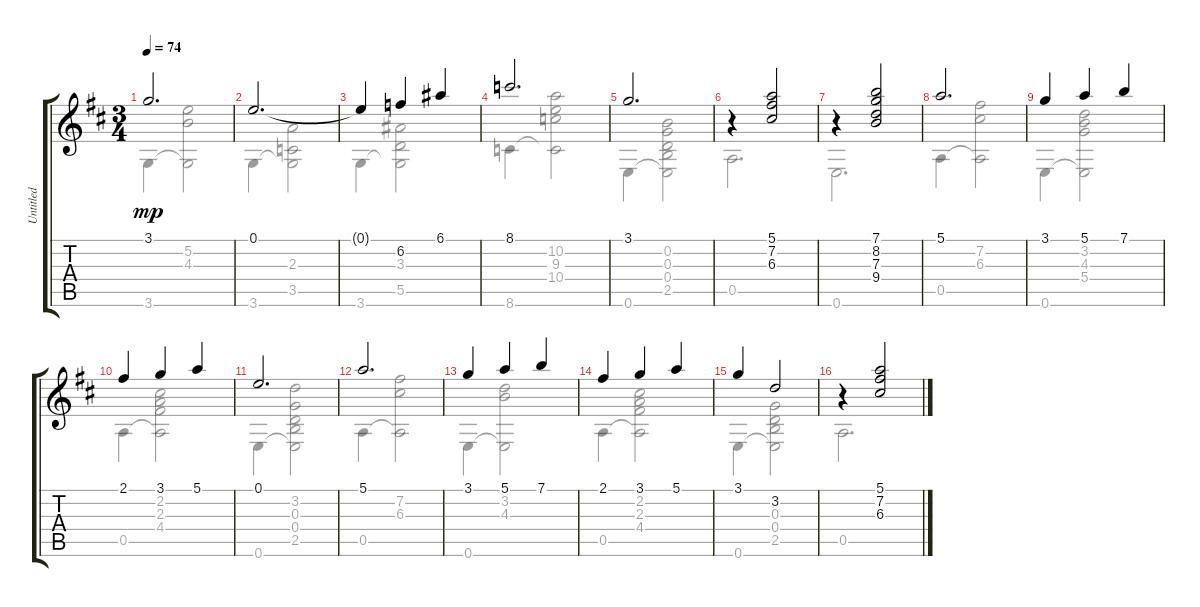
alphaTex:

\track ("Untitled" "Untitled") {instrument acousticguitarnylon}
\staff {score tabs}
\tuning (E4 B3 G3 D3 A2 E2) {hide}
\voice
\ts (3 4)
\tempo 74
\clef g2
\ks d
3.1.2{d dy mp} |
0.1.2{d} |
0.1{t}.4 6.2.4 6.1.4 |
8.1.2{d} |
3.1.2{d} |
r.4 (5.1 7.2 6.3).2 |
r.4 (7.1 8.2 7.3 9.4).2 |
5.1.2{d} |
3.1.4 5.1.4 7.1.4 |
2.1.4 3.1.4 5.1.4 |
0.1.2{d} |
5.1.2{d} |
3.1.4 5.1.4 7.1.4 |
2.1.4 3.1.4 5.1.4 |
3.1.4 3.2.2 |
r.4 (5.1 7.2 6.3).2
\voice
\clef g2
\ottava regular
\simile none
\ks d
3.6.4{dy mp} (5.2 4.3 3.6{t}).2 |
3.6.4 (2.3 3.5 3.6{t}).2 |
3.6.4 (3.3 5.5 3.6{t}).2 |
8.6.4 (10.2 9.3 10.4 8.6{t}).2 |
0.6.4 (0.2 0.3 0.4 2.5 0.6{t}).2 |
0.5.2{d} |
0.6.2{d} |
0.5.4 (7.2 6.3 0.5{t}).2 |
0.6.4 (3.2 4.3 5.4 0.6{t}).2 |
0.5.4 (2.2 2.3 4.4 0.5{t}).2 |
0.6.4 (3.2 0.3 0.4 2.5 0.6{t}).2 |
0.5.4 (7.2 6.3 0.5{t}).2 |
0.6.4 (3.2 4.3 0.6{t}).2 |
0.5.4 (2.2 2.3 4.4 0.5{t}).2 |
0.6.4 (0.3 0.4 2.5 0.6{t}).2 |
0.5.2{d}
